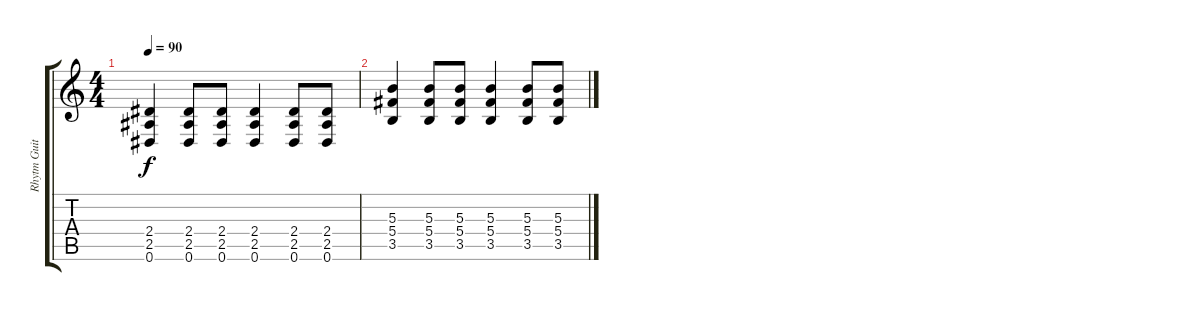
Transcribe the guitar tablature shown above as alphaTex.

\track ("Rhytm Guitar" "Rhytm Guit") {instrument distortionguitar}
\staff {score tabs}
\tuning (Eb4 Bb3 Gb3 Db3 Ab2 Eb2) {hide}
\ts (4 4)
\tempo 90
\clef g2
\ks c
(2.4 2.5 0.6).4{dy f} (2.4 2.5 0.6).8 (2.4 2.5 0.6).8 (2.4 2.5 0.6).4 (2.4 2.5 0.6).8 (2.4 2.5 0.6).8 |
(5.3 5.4 3.5).4 (5.3 5.4 3.5).8 (5.3 5.4 3.5).8 (5.3 5.4 3.5).4 (5.3 5.4 3.5).8 (5.3 5.4 3.5).8
